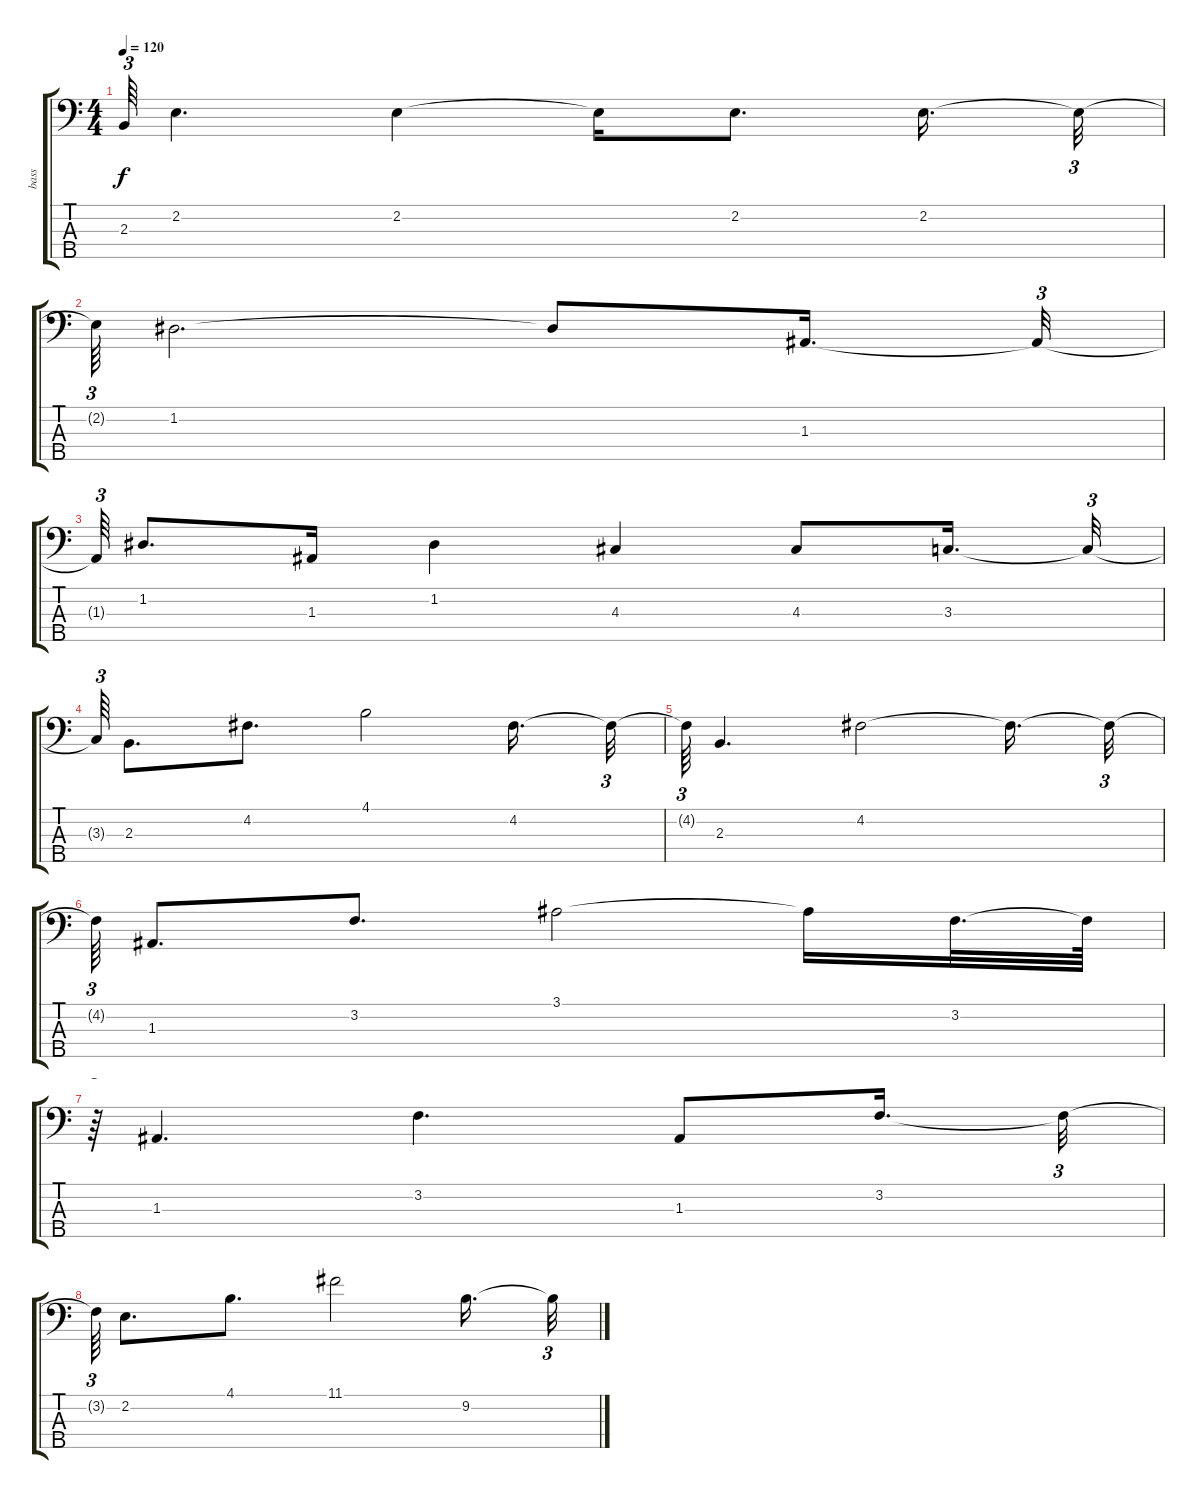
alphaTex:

\track ("bass" "bass") {instrument fretlessbass}
\staff {score tabs}
\tuning (G2 D2 A1 E1 B0) {hide}
\ts (4 4)
\tempo 120
\clef f4
\ks c
2.3{t}.64{tu (3 2) dy f} 2.2.4{d} 2.2.4 2.2{t}.16 2.2.8{d} 2.2.16{d} 2.2{t}.32{tu (3 2)} |
2.2{t}.64{tu (3 2)} 1.2.2{d} 1.2{t}.8 1.3.16{d} 1.3{t}.32{tu (3 2)} |
1.3{t}.64{tu (3 2)} 1.2.8{d} 1.3.16 1.2.4 4.3.4 4.3.8 3.3.16{d} 3.3{t}.32{tu (3 2)} |
3.3{t}.64{tu (3 2)} 2.3.8{d} 4.2.8{d} 4.1.2 4.2.16{d} 4.2{t}.32{tu (3 2)} |
4.2{t}.64{tu (3 2)} 2.3.4{d} 4.2.2 4.2{t}.16{d} 4.2{t}.32{tu (3 2)} |
4.2{t}.64{tu (3 2)} 1.3.8{d} 3.2.8{d} 3.1.2 3.1{t}.16 3.2.32{d} 3.2{t}.64 |
r.64{tu (3 2)} 1.3.4{d} 3.2.4{d} 1.3.8 3.2.16{d} 3.2{t}.32{tu (3 2)} |
3.2{t}.64{tu (3 2)} 2.2.8{d} 4.1.8{d} 11.1.2 9.2.16{d} 9.2{t}.32{tu (3 2)}
